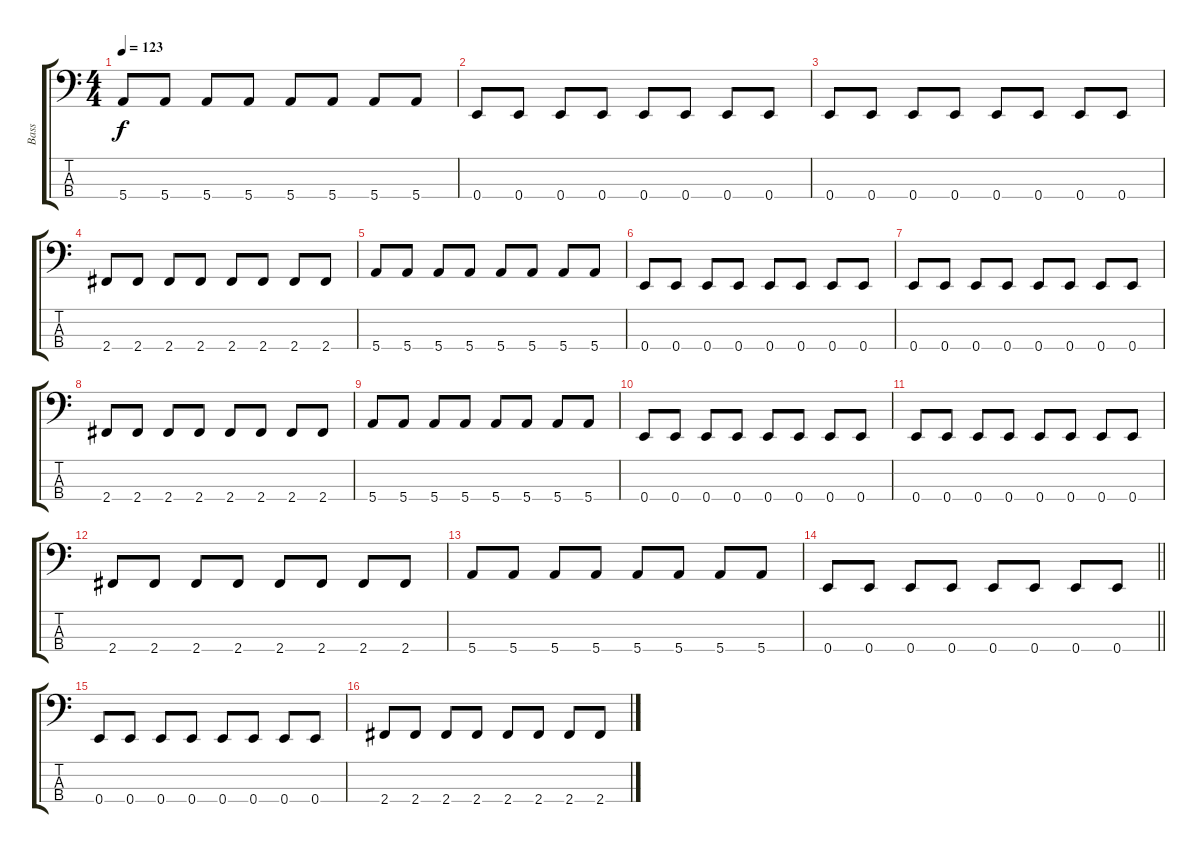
\track ("Bass" "Bass") {instrument electricbassfinger}
\staff {score tabs}
\tuning (G2 D2 A1 E1) {hide}
\ts (4 4)
\tempo 123
\clef f4
\ks c
5.4.8{dy f} 5.4.8 5.4.8 5.4.8 5.4.8 5.4.8 5.4.8 5.4.8 |
0.4.8 0.4.8 0.4.8 0.4.8 0.4.8 0.4.8 0.4.8 0.4.8 |
0.4.8 0.4.8 0.4.8 0.4.8 0.4.8 0.4.8 0.4.8 0.4.8 |
2.4.8 2.4.8 2.4.8 2.4.8 2.4.8 2.4.8 2.4.8 2.4.8 |
5.4.8 5.4.8 5.4.8 5.4.8 5.4.8 5.4.8 5.4.8 5.4.8 |
0.4.8 0.4.8 0.4.8 0.4.8 0.4.8 0.4.8 0.4.8 0.4.8 |
0.4.8 0.4.8 0.4.8 0.4.8 0.4.8 0.4.8 0.4.8 0.4.8 |
2.4.8 2.4.8 2.4.8 2.4.8 2.4.8 2.4.8 2.4.8 2.4.8 |
5.4.8 5.4.8 5.4.8 5.4.8 5.4.8 5.4.8 5.4.8 5.4.8 |
0.4.8 0.4.8 0.4.8 0.4.8 0.4.8 0.4.8 0.4.8 0.4.8 |
0.4.8 0.4.8 0.4.8 0.4.8 0.4.8 0.4.8 0.4.8 0.4.8 |
2.4.8 2.4.8 2.4.8 2.4.8 2.4.8 2.4.8 2.4.8 2.4.8 |
5.4.8 5.4.8 5.4.8 5.4.8 5.4.8 5.4.8 5.4.8 5.4.8 |
\barLineRight lightlight
0.4.8 0.4.8 0.4.8 0.4.8 0.4.8 0.4.8 0.4.8 0.4.8 |
0.4.8 0.4.8 0.4.8 0.4.8 0.4.8 0.4.8 0.4.8 0.4.8 |
2.4.8 2.4.8 2.4.8 2.4.8 2.4.8 2.4.8 2.4.8 2.4.8
